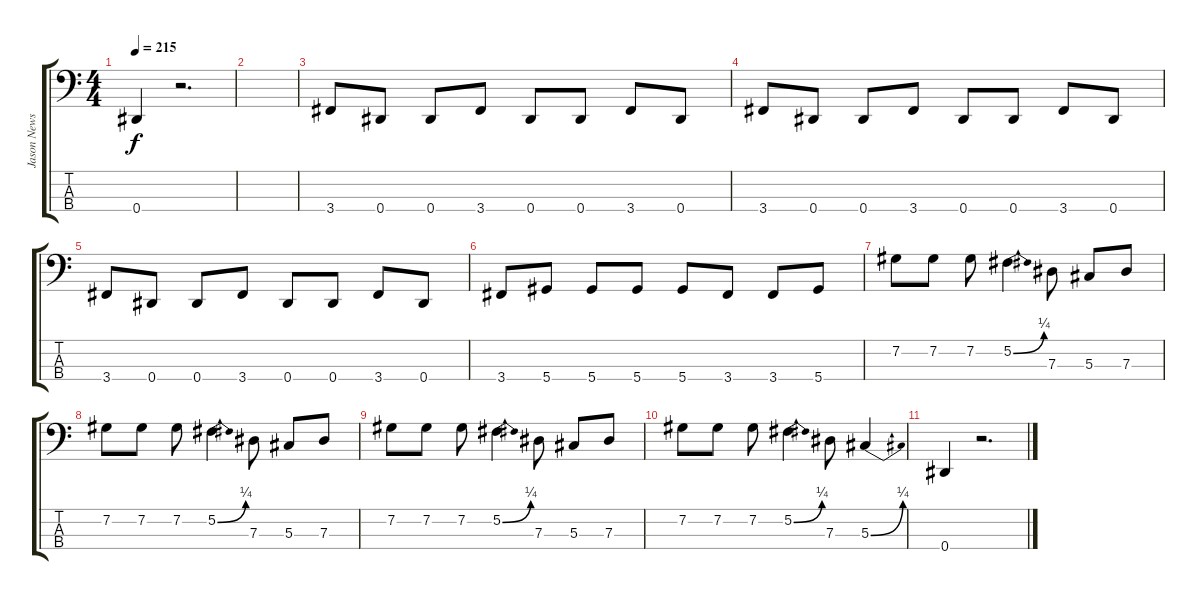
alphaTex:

\track ("Jason Newsted" "Jason News") {instrument electricbasspick}
\staff {score tabs}
\tuning (Gb2 Db2 Ab1 Eb1) {hide}
\ts (4 4)
\tempo 215
\clef f4
\ks c
0.4.4{dy f} r.2{d} |
|
3.4.8 0.4.8 0.4.8 3.4.8 0.4.8 0.4.8 3.4.8 0.4.8 |
3.4.8 0.4.8 0.4.8 3.4.8 0.4.8 0.4.8 3.4.8 0.4.8 |
3.4.8 0.4.8 0.4.8 3.4.8 0.4.8 0.4.8 3.4.8 0.4.8 |
3.4.8 5.4.8 5.4.8 5.4.8 5.4.8 3.4.8 3.4.8 5.4.8 |
7.2.8 7.2.8 7.2.8 5.2{be (bend 0 0 60 1)}.4 7.3.8 5.3.8 7.3.8 |
7.2.8 7.2.8 7.2.8 5.2{be (bend 0 0 60 1)}.4 7.3.8 5.3.8 7.3.8 |
7.2.8 7.2.8 7.2.8 5.2{be (bend 0 0 60 1)}.4 7.3.8 5.3.8 7.3.8 |
7.2.8 7.2.8 7.2.8 5.2{be (bend 0 0 60 1)}.4 7.3.8 5.3{be (bend 0 0 60 1)}.4 |
0.4.4 r.2{d}
